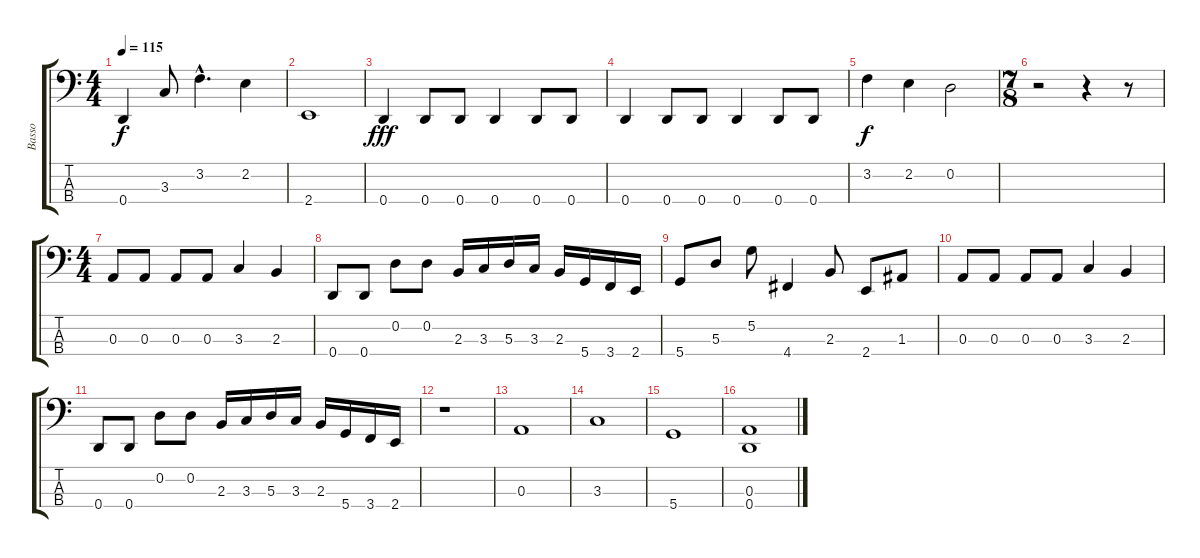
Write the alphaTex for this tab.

\track ("Basso" "Basso") {instrument electricbassfinger}
\staff {score tabs}
\tuning (G2 D2 A1 D1) {hide}
\ts (4 4)
\tempo 115
\clef f4
\ks c
0.4.4{dy f} 3.3.8 3.2{hac}.4{d} 2.2.4 |
2.4.1 |
0.4.4{dy fff} 0.4.8 0.4.8 0.4.4 0.4.8 0.4.8 |
0.4.4 0.4.8 0.4.8 0.4.4 0.4.8 0.4.8 |
3.2.4{dy f} 2.2.4 0.2.2 |
\ts (7 8)
r.2 r.4 r.8 |
\ts (4 4)
0.3.8 0.3.8 0.3.8 0.3.8 3.3.4 2.3.4 |
0.4.8 0.4.8 0.2.8 0.2.8 2.3.16 3.3.16 5.3.16 3.3.16 2.3.16 5.4.16 3.4.16 2.4.16 |
5.4.8 5.3.8 5.2.8 4.4.4 2.3.8 2.4.8 1.3.8 |
0.3.8 0.3.8 0.3.8 0.3.8 3.3.4 2.3.4 |
0.4.8 0.4.8 0.2.8 0.2.8 2.3.16 3.3.16 5.3.16 3.3.16 2.3.16 5.4.16 3.4.16 2.4.16 |
r.1 |
0.3.1 |
3.3.1 |
5.4.1 |
(0.3 0.4).1
